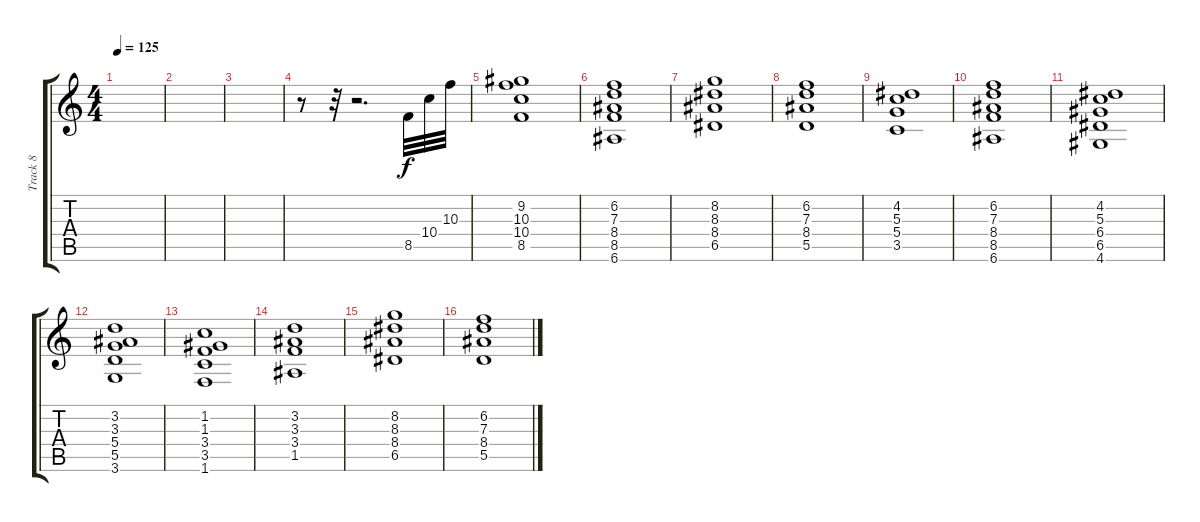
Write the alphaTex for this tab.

\track ("Track 8" "Track 8") {instrument distortionguitar}
\staff {score tabs}
\tuning (E4 B3 G3 D3 A2 E2) {hide}
\ts (4 4)
\tempo 125
\clef g2
\ks c
|
|
|
r.8 r.32 r.2{d} 8.5.32 10.4.32 10.3.32 |
(9.2 10.3 10.4 8.5).1 |
(6.2 7.3 8.4 8.5 6.6).1 |
(8.2 8.3 8.4 6.5).1 |
(6.2 7.3 8.4 5.5).1 |
(4.2 5.3 5.4 3.5).1 |
(6.2 7.3 8.4 8.5 6.6).1 |
(4.2 5.3 6.4 6.5 4.6).1 |
(3.2 3.3 5.4 5.5 3.6).1 |
(1.2 1.3 3.4 3.5 1.6).1 |
(3.2 3.3 3.4 1.5).1 |
(8.2 8.3 8.4 6.5).1 |
(6.2 7.3 8.4 5.5).1
